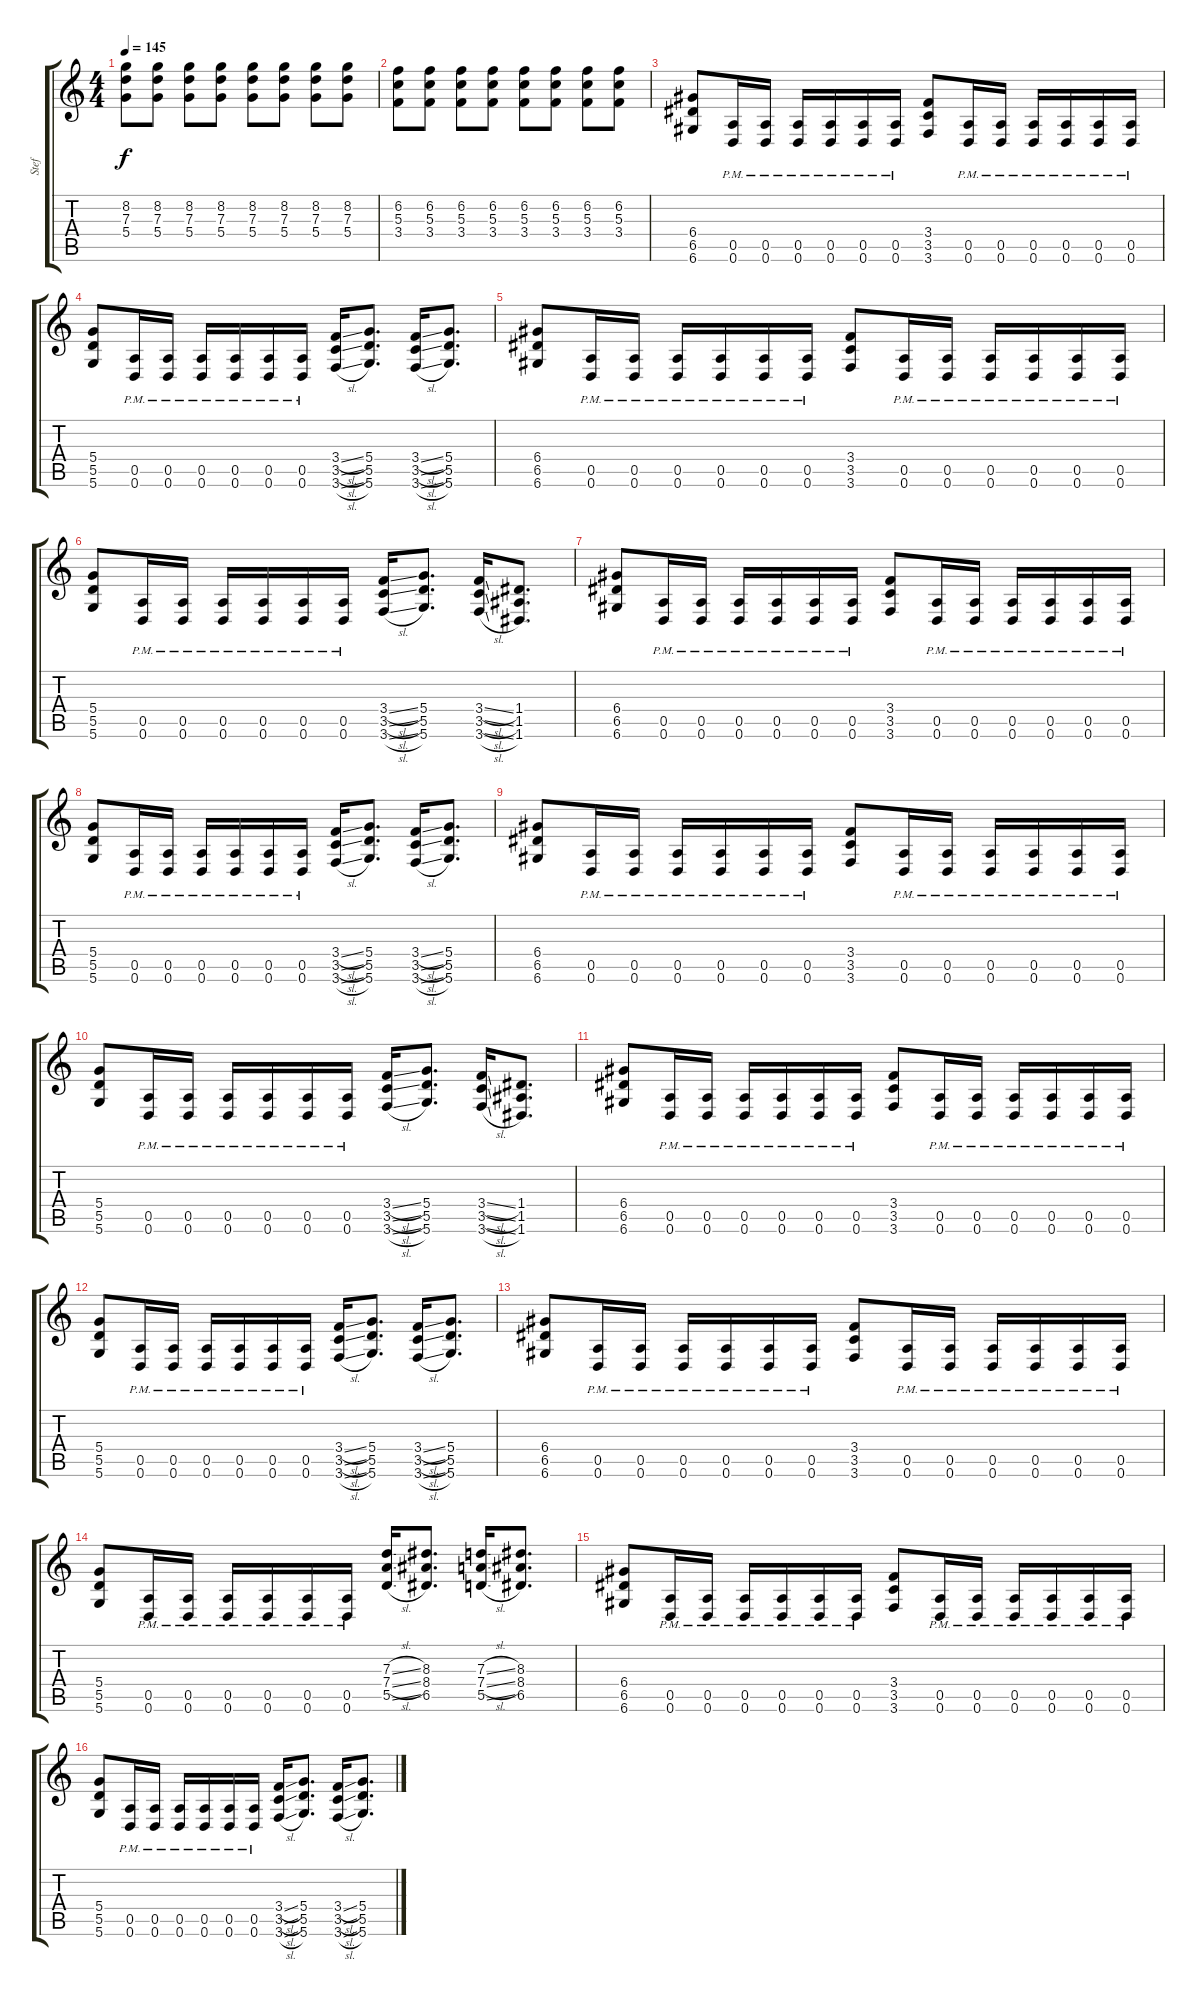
\track ("Stef" "Stef") {instrument distortionguitar}
\staff {score tabs}
\tuning (E4 B3 G3 D3 A2 D2) {hide}
\ts (4 4)
\tempo 145
\clef g2
\ks c
(8.2 7.3 5.4).8{dy f} (8.2 7.3 5.4).8 (8.2 7.3 5.4).8 (8.2 7.3 5.4).8 (8.2 7.3 5.4).8 (8.2 7.3 5.4).8 (8.2 7.3 5.4).8 (8.2 7.3 5.4).8 |
(6.2 5.3 3.4).8 (6.2 5.3 3.4).8 (6.2 5.3 3.4).8 (6.2 5.3 3.4).8 (6.2 5.3 3.4).8 (6.2 5.3 3.4).8 (6.2 5.3 3.4).8 (6.2 5.3 3.4).8 |
(6.4 6.5 6.6).8 (0.5{pm} 0.6{pm}).16 (0.5{pm} 0.6{pm}).16 (0.5{pm} 0.6{pm}).16 (0.5{pm} 0.6{pm}).16 (0.5{pm} 0.6{pm}).16 (0.5{pm} 0.6{pm}).16 (3.4 3.5 3.6).8 (0.5{pm} 0.6{pm}).16 (0.5{pm} 0.6{pm}).16 (0.5{pm} 0.6{pm}).16 (0.5{pm} 0.6{pm}).16 (0.5{pm} 0.6{pm}).16 (0.5{pm} 0.6{pm}).16 |
(5.4 5.5 5.6).8 (0.5{pm} 0.6{pm}).16 (0.5{pm} 0.6{pm}).16 (0.5{pm} 0.6{pm}).16 (0.5{pm} 0.6{pm}).16 (0.5{pm} 0.6{pm}).16 (0.5{pm} 0.6{pm}).16 (3.4{sl} 3.5{sl} 3.6{sl}).16 (5.4 5.5 5.6).8{d} (3.4{sl} 3.5{sl} 3.6{sl}).16 (5.4 5.5 5.6).8{d} |
(6.4 6.5 6.6).8 (0.5{pm} 0.6{pm}).16 (0.5{pm} 0.6{pm}).16 (0.5{pm} 0.6{pm}).16 (0.5{pm} 0.6{pm}).16 (0.5{pm} 0.6{pm}).16 (0.5{pm} 0.6{pm}).16 (3.4 3.5 3.6).8 (0.5{pm} 0.6{pm}).16 (0.5{pm} 0.6{pm}).16 (0.5{pm} 0.6{pm}).16 (0.5{pm} 0.6{pm}).16 (0.5{pm} 0.6{pm}).16 (0.5{pm} 0.6{pm}).16 |
(5.4 5.5 5.6).8 (0.5{pm} 0.6{pm}).16 (0.5{pm} 0.6{pm}).16 (0.5{pm} 0.6{pm}).16 (0.5{pm} 0.6{pm}).16 (0.5{pm} 0.6{pm}).16 (0.5{pm} 0.6{pm}).16 (3.4{sl} 3.5{sl} 3.6{sl}).16 (5.4 5.5 5.6).8{d} (3.4{sl} 3.5{sl} 3.6{sl}).16 (1.4 1.5 1.6).8{d} |
(6.4 6.5 6.6).8 (0.5{pm} 0.6{pm}).16 (0.5{pm} 0.6{pm}).16 (0.5{pm} 0.6{pm}).16 (0.5{pm} 0.6{pm}).16 (0.5{pm} 0.6{pm}).16 (0.5{pm} 0.6{pm}).16 (3.4 3.5 3.6).8 (0.5{pm} 0.6{pm}).16 (0.5{pm} 0.6{pm}).16 (0.5{pm} 0.6{pm}).16 (0.5{pm} 0.6{pm}).16 (0.5{pm} 0.6{pm}).16 (0.5{pm} 0.6{pm}).16 |
(5.4 5.5 5.6).8 (0.5{pm} 0.6{pm}).16 (0.5{pm} 0.6{pm}).16 (0.5{pm} 0.6{pm}).16 (0.5{pm} 0.6{pm}).16 (0.5{pm} 0.6{pm}).16 (0.5{pm} 0.6{pm}).16 (3.4{sl} 3.5{sl} 3.6{sl}).16 (5.4 5.5 5.6).8{d} (3.4{sl} 3.5{sl} 3.6{sl}).16 (5.4 5.5 5.6).8{d} |
(6.4 6.5 6.6).8 (0.5{pm} 0.6{pm}).16 (0.5{pm} 0.6{pm}).16 (0.5{pm} 0.6{pm}).16 (0.5{pm} 0.6{pm}).16 (0.5{pm} 0.6{pm}).16 (0.5{pm} 0.6{pm}).16 (3.4 3.5 3.6).8 (0.5{pm} 0.6{pm}).16 (0.5{pm} 0.6{pm}).16 (0.5{pm} 0.6{pm}).16 (0.5{pm} 0.6{pm}).16 (0.5{pm} 0.6{pm}).16 (0.5{pm} 0.6{pm}).16 |
(5.4 5.5 5.6).8 (0.5{pm} 0.6{pm}).16 (0.5{pm} 0.6{pm}).16 (0.5{pm} 0.6{pm}).16 (0.5{pm} 0.6{pm}).16 (0.5{pm} 0.6{pm}).16 (0.5{pm} 0.6{pm}).16 (3.4{sl} 3.5{sl} 3.6{sl}).16 (5.4 5.5 5.6).8{d} (3.4{sl} 3.5{sl} 3.6{sl}).16 (1.4 1.5 1.6).8{d} |
(6.4 6.5 6.6).8 (0.5{pm} 0.6{pm}).16 (0.5{pm} 0.6{pm}).16 (0.5{pm} 0.6{pm}).16 (0.5{pm} 0.6{pm}).16 (0.5{pm} 0.6{pm}).16 (0.5{pm} 0.6{pm}).16 (3.4 3.5 3.6).8 (0.5{pm} 0.6{pm}).16 (0.5{pm} 0.6{pm}).16 (0.5{pm} 0.6{pm}).16 (0.5{pm} 0.6{pm}).16 (0.5{pm} 0.6{pm}).16 (0.5{pm} 0.6{pm}).16 |
(5.4 5.5 5.6).8 (0.5{pm} 0.6{pm}).16 (0.5{pm} 0.6{pm}).16 (0.5{pm} 0.6{pm}).16 (0.5{pm} 0.6{pm}).16 (0.5{pm} 0.6{pm}).16 (0.5{pm} 0.6{pm}).16 (3.4{sl} 3.5{sl} 3.6{sl}).16 (5.4 5.5 5.6).8{d} (3.4{sl} 3.5{sl} 3.6{sl}).16 (5.4 5.5 5.6).8{d} |
(6.4 6.5 6.6).8 (0.5{pm} 0.6{pm}).16 (0.5{pm} 0.6{pm}).16 (0.5{pm} 0.6{pm}).16 (0.5{pm} 0.6{pm}).16 (0.5{pm} 0.6{pm}).16 (0.5{pm} 0.6{pm}).16 (3.4 3.5 3.6).8 (0.5{pm} 0.6{pm}).16 (0.5{pm} 0.6{pm}).16 (0.5{pm} 0.6{pm}).16 (0.5{pm} 0.6{pm}).16 (0.5{pm} 0.6{pm}).16 (0.5{pm} 0.6{pm}).16 |
(5.4 5.5 5.6).8 (0.5{pm} 0.6{pm}).16 (0.5{pm} 0.6{pm}).16 (0.5{pm} 0.6{pm}).16 (0.5{pm} 0.6{pm}).16 (0.5{pm} 0.6{pm}).16 (0.5{pm} 0.6{pm}).16 (7.3{sl} 7.4{sl} 5.5{sl}).16 (8.3 8.4 6.5).8{d} (7.3{sl} 7.4{sl} 5.5{sl}).16 (8.3 8.4 6.5).8{d} |
(6.4 6.5 6.6).8 (0.5{pm} 0.6{pm}).16 (0.5{pm} 0.6{pm}).16 (0.5{pm} 0.6{pm}).16 (0.5{pm} 0.6{pm}).16 (0.5{pm} 0.6{pm}).16 (0.5{pm} 0.6{pm}).16 (3.4 3.5 3.6).8 (0.5{pm} 0.6{pm}).16 (0.5{pm} 0.6{pm}).16 (0.5{pm} 0.6{pm}).16 (0.5{pm} 0.6{pm}).16 (0.5{pm} 0.6{pm}).16 (0.5{pm} 0.6{pm}).16 |
(5.4 5.5 5.6).8 (0.5{pm} 0.6{pm}).16 (0.5{pm} 0.6{pm}).16 (0.5{pm} 0.6{pm}).16 (0.5{pm} 0.6{pm}).16 (0.5{pm} 0.6{pm}).16 (0.5{pm} 0.6{pm}).16 (3.4{sl} 3.5{sl} 3.6{sl}).16 (5.4 5.5 5.6).8{d} (3.4{sl} 3.5{sl} 3.6{sl}).16 (5.4 5.5 5.6).8{d}
